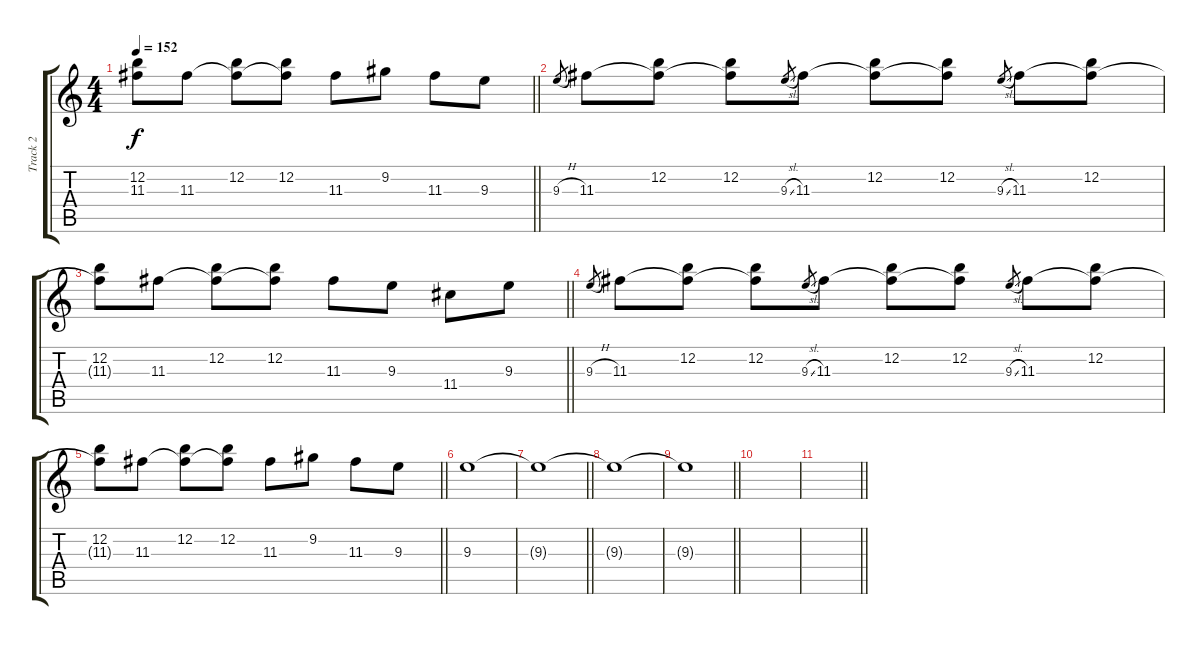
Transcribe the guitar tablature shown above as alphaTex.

\track ("Track 2" "Track 2") {instrument overdrivenguitar}
\staff {score tabs}
\tuning (E4 B3 G3 D3 A2 E2) {hide}
\ts (4 4)
\tempo 152
\clef g2
\barLineRight lightlight
\ks c
(12.2 11.3{t}).8{dy f} 11.3.8 (12.2 11.3{t}).8 (12.2 11.3{t}).8 11.3.8 9.2.8 11.3.8 9.3.8 |
9.3{h}.8{gr} 11.3.8 (12.2 11.3{t}).8 (12.2 11.3{t}).8 9.3{sl}.8{gr} 11.3.8 (12.2 11.3{t}).8 (12.2 11.3{t}).8 9.3{sl}.8{gr} 11.3.8 (12.2 11.3{t}).8 |
\barLineRight lightlight
(12.2 11.3{t}).8 11.3.8 (12.2 11.3{t}).8 (12.2 11.3{t}).8 11.3.8 9.3.8 11.4.8 9.3.8 |
9.3{h}.8{gr} 11.3.8 (12.2 11.3{t}).8 (12.2 11.3{t}).8 9.3{sl}.8{gr} 11.3.8 (12.2 11.3{t}).8 (12.2 11.3{t}).8 9.3{sl}.8{gr} 11.3.8 (12.2 11.3{t}).8 |
\barLineRight lightlight
(12.2 11.3{t}).8 11.3.8 (12.2 11.3{t}).8 (12.2 11.3{t}).8 11.3.8 9.2.8 11.3.8 9.3.8 |
9.3.1 |
\barLineRight lightlight
9.3{t}.1 |
9.3{t}.1 |
\barLineRight lightlight
9.3{t}.1 |
|
\barLineRight lightlight
